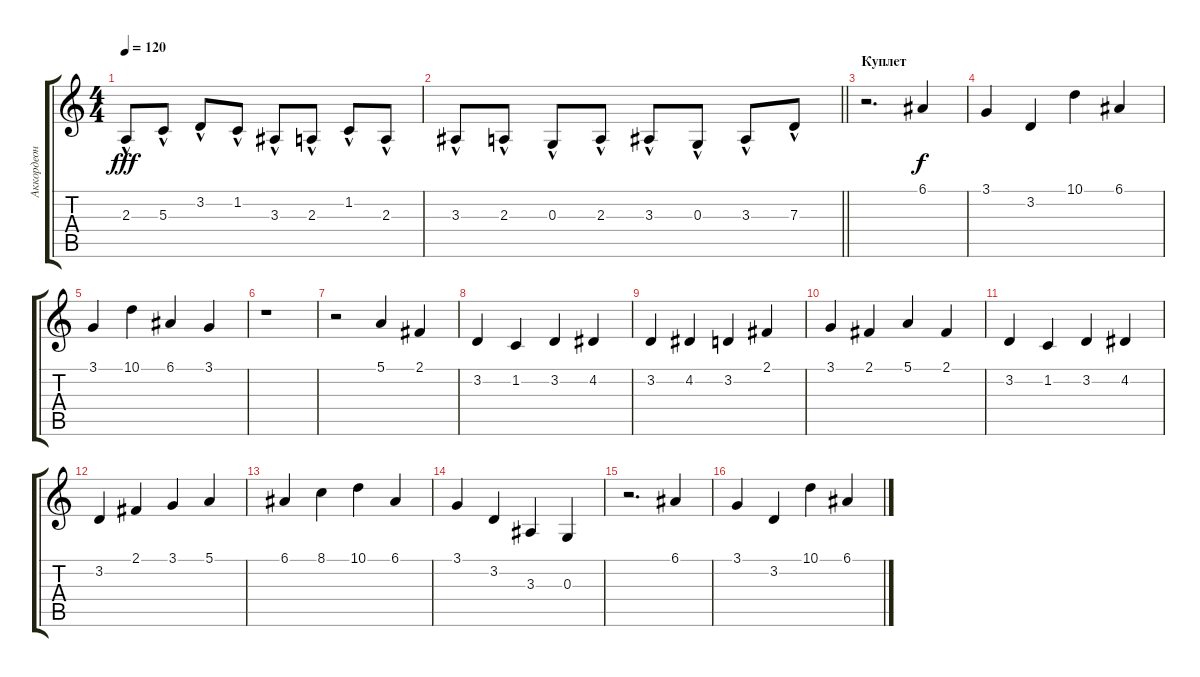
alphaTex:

\track ("Аккордеон ПР " "Аккордеон ") {instrument accordion}
\staff {score tabs}
\tuning (E4 B3 G3 D3 A2 E2) {hide}
\ts (4 4)
\tempo 120
\clef g2
\ks c
2.3{hac}.8{dy fff} 5.3{hac}.8 3.2{hac}.8 1.2{hac}.8 3.3{hac}.8 2.3{hac}.8 1.2{hac}.8 2.3{hac}.8 |
\barLineRight lightlight
3.3{hac}.8 2.3{hac}.8 0.3{hac}.8 2.3{hac}.8 3.3{hac}.8 0.3{hac}.8 3.3{hac}.8 7.3{hac}.8 |
\section ("" "Куплет ")
r.2{d} 6.1.4{dy f} |
3.1.4 3.2.4 10.1.4 6.1.4 |
3.1.4 10.1.4 6.1.4 3.1.4 |
r.1 |
r.2 5.1.4 2.1.4 |
3.2.4 1.2.4 3.2.4 4.2.4 |
3.2.4 4.2.4 3.2.4 2.1.4 |
3.1.4 2.1.4 5.1.4 2.1.4 |
3.2.4 1.2.4 3.2.4 4.2.4 |
3.2.4 2.1.4 3.1.4 5.1.4 |
6.1.4 8.1.4 10.1.4 6.1.4 |
3.1.4 3.2.4 3.3.4 0.3.4 |
r.2{d} 6.1.4 |
3.1.4 3.2.4 10.1.4 6.1.4
